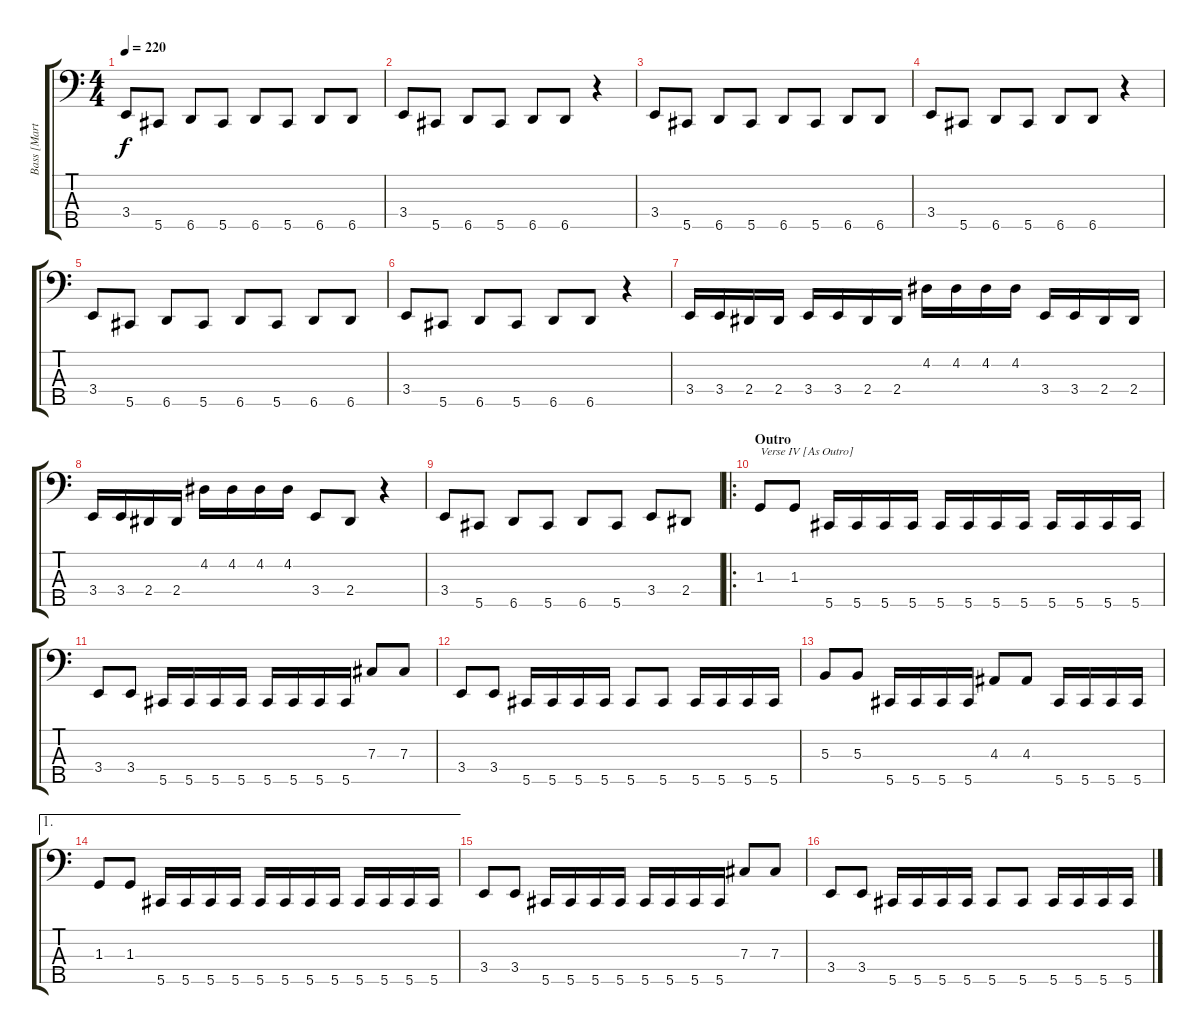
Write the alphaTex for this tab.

\track ("Bass [Martin]" "Bass [Mart") {instrument electricbasspick}
\staff {score tabs}
\tuning (E2 B1 Gb1 Db1 Ab0) {hide}
\ts (4 4)
\tempo 220
\clef f4
\ks c
3.4.8{dy f} 5.5.8 6.5.8 5.5.8 6.5.8 5.5.8 6.5.8 6.5.8 |
3.4.8 5.5.8 6.5.8 5.5.8 6.5.8 6.5.8 r.4 |
3.4.8 5.5.8 6.5.8 5.5.8 6.5.8 5.5.8 6.5.8 6.5.8 |
3.4.8 5.5.8 6.5.8 5.5.8 6.5.8 6.5.8 r.4 |
3.4.8 5.5.8 6.5.8 5.5.8 6.5.8 5.5.8 6.5.8 6.5.8 |
3.4.8 5.5.8 6.5.8 5.5.8 6.5.8 6.5.8 r.4 |
3.4.16 3.4.16 2.4.16 2.4.16 3.4.16 3.4.16 2.4.16 2.4.16 4.2.16 4.2.16 4.2.16 4.2.16 3.4.16 3.4.16 2.4.16 2.4.16 |
3.4.16 3.4.16 2.4.16 2.4.16 4.2.16 4.2.16 4.2.16 4.2.16 3.4.8 2.4.8 r.4 |
3.4.8 5.5.8 6.5.8 5.5.8 6.5.8 5.5.8 3.4.8 2.4.8 |
\ro
\section ("" "Outro")
1.3.8{txt "Verse IV [As Outro]"} 1.3.8 5.5.16 5.5.16 5.5.16 5.5.16 5.5.16 5.5.16 5.5.16 5.5.16 5.5.16 5.5.16 5.5.16 5.5.16 |
3.4.8 3.4.8 5.5.16 5.5.16 5.5.16 5.5.16 5.5.16 5.5.16 5.5.16 5.5.16 7.3.8 7.3.8 |
3.4.8 3.4.8 5.5.16 5.5.16 5.5.16 5.5.16 5.5.8 5.5.8 5.5.16 5.5.16 5.5.16 5.5.16 |
5.3.8 5.3.8 5.5.16 5.5.16 5.5.16 5.5.16 4.3.8 4.3.8 5.5.16 5.5.16 5.5.16 5.5.16 |
\ae 1
1.3.8 1.3.8 5.5.16 5.5.16 5.5.16 5.5.16 5.5.16 5.5.16 5.5.16 5.5.16 5.5.16 5.5.16 5.5.16 5.5.16 |
3.4.8 3.4.8 5.5.16 5.5.16 5.5.16 5.5.16 5.5.16 5.5.16 5.5.16 5.5.16 7.3.8 7.3.8 |
3.4.8 3.4.8 5.5.16 5.5.16 5.5.16 5.5.16 5.5.8 5.5.8 5.5.16 5.5.16 5.5.16 5.5.16
